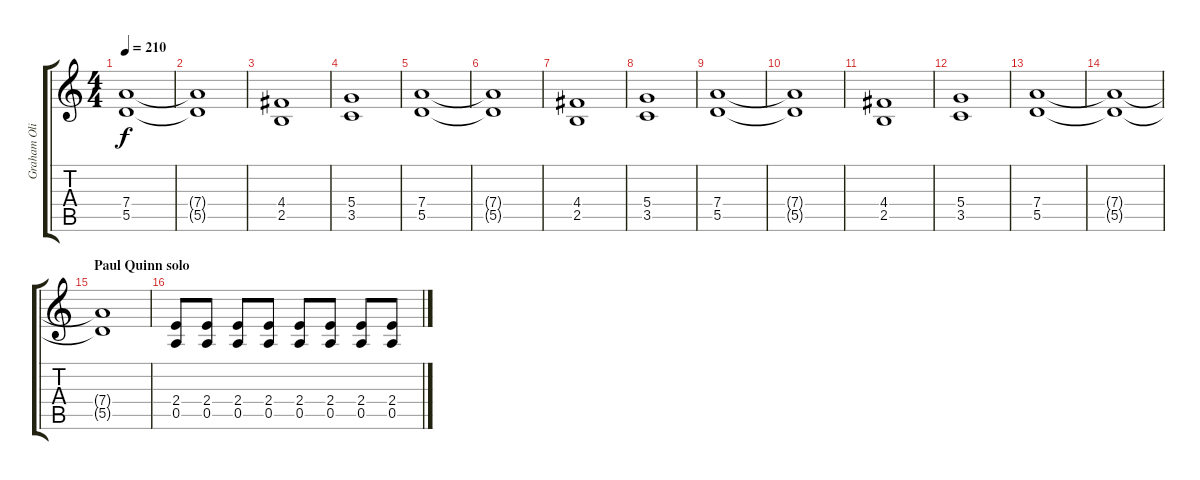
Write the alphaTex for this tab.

\track ("Graham Oliver" "Graham Oli") {instrument distortionguitar}
\staff {score tabs}
\tuning (E4 B3 G3 D3 A2 E2) {hide}
\ts (4 4)
\tempo 210
\clef g2
\ks c
(7.4 5.5).1{dy f} |
(7.4{t} 5.5{t}).1 |
(4.4 2.5).1 |
(5.4 3.5).1 |
(7.4 5.5).1 |
(7.4{t} 5.5{t}).1 |
(4.4 2.5).1 |
(5.4 3.5).1 |
(7.4 5.5).1 |
(7.4{t} 5.5{t}).1 |
(4.4 2.5).1 |
(5.4 3.5).1 |
(7.4 5.5).1 |
(7.4{t} 5.5{t}).1 |
\section ("" "Paul Quinn solo")
(7.4{t} 5.5{t}).1 |
(2.4 0.5).8 (2.4 0.5).8 (2.4 0.5).8 (2.4 0.5).8 (2.4 0.5).8 (2.4 0.5).8 (2.4 0.5).8 (2.4 0.5).8
